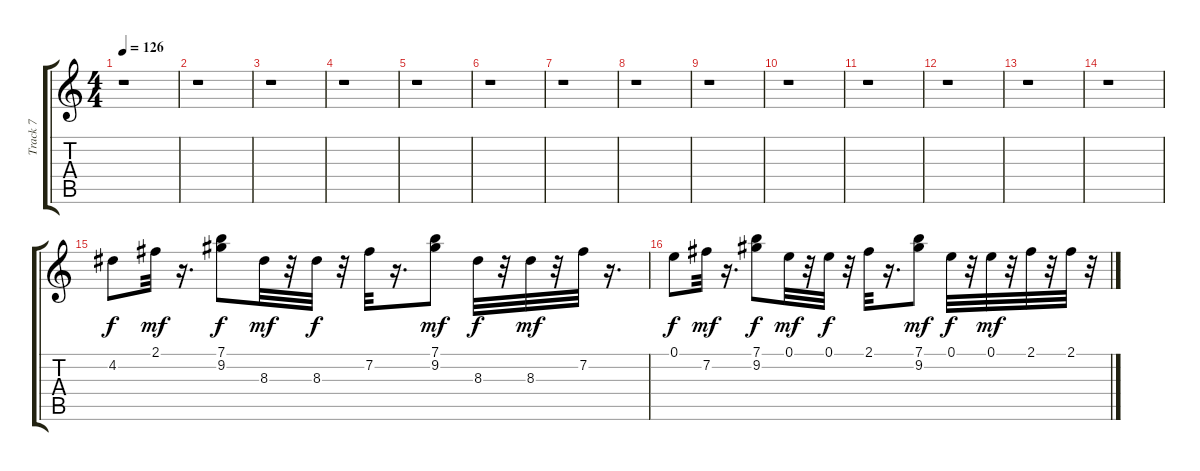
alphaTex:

\track ("Track 7" "Track 7") {instrument electricguitarmuted}
\staff {score tabs}
\tuning (E4 B3 G3 D3 A2 E2) {hide}
\ts (4 4)
\tempo 126
\clef g2
\ks c
r.1{dy mf} |
r.1 |
r.1 |
r.1 |
r.1 |
r.1 |
r.1 |
r.1 |
r.1 |
r.1 |
r.1 |
r.1 |
r.1 |
r.1 |
4.2.8{dy f} 2.1.32{dy mf} r.16{d} (7.1 9.2).8{dy f} 8.3.32{dy mf} r.32 8.3.32{dy f} r.32 7.2.32 r.16{d} (7.1 9.2).8{dy mf} 8.3.32{dy f} r.32 8.3.32{dy mf} r.32 7.2.32 r.16{d} |
0.1.8{dy f} 7.2.32{dy mf} r.16{d} (7.1 9.2).8{dy f} 0.1.32{dy mf} r.32 0.1.32{dy f} r.32 2.1.32 r.16{d} (7.1 9.2).8{dy mf} 0.1.32{dy f} r.32 0.1.32{dy mf} r.32 2.1.32 r.32 2.1.32 r.32
